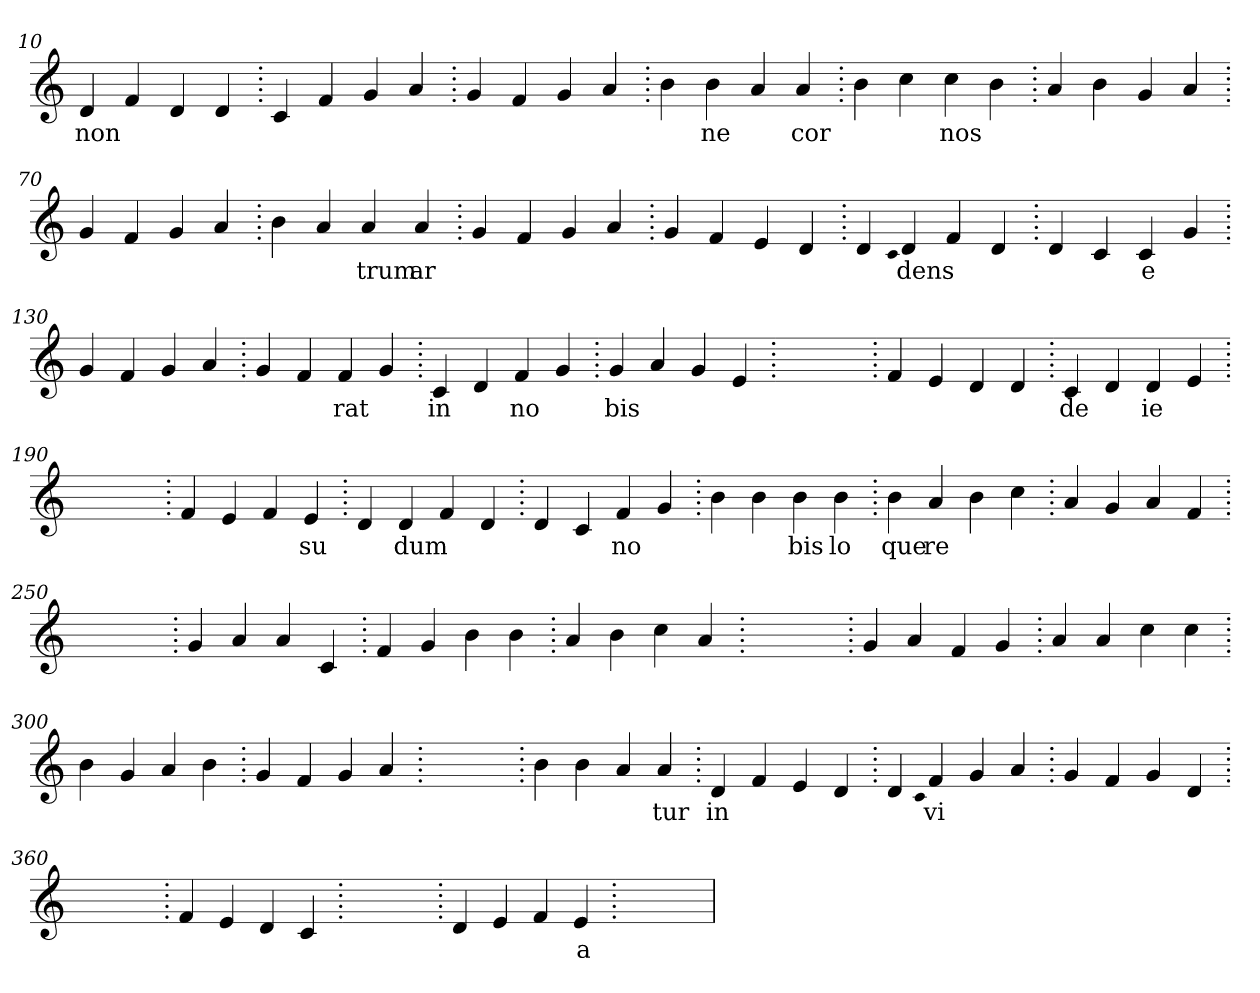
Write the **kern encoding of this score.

**kern	**text
*part1	*part1
*staff1	*staff1
*clefG2	*
=10.	=10.
4d	non
4f	.
4d	.
4d	.
=20.	=20.
4c	.
4f	.
4g	.
4a	.
=30.	=30.
4g	.
4f	.
4g	.
4a	.
=40.	=40.
4b	.
4b	ne
4a	.
4a	cor
=50.	=50.
4b	.
4cc	.
4cc	nos
4b	.
=60.	=60.
4a	.
4b	.
4g	.
4a	.
=70.	=70.
4g	.
4f	.
4g	.
4a	.
=80.	=80.
4b	.
4a	.
4a	trum
4a	ar
=90.	=90.
4g	.
4f	.
4g	.
4a	.
=100.	=100.
4g	.
4f	.
4e	.
4d	.
=110.	=110.
4d	.
qqc	.
4d	dens
4f	.
4d	.
=120.	=120.
4d	.
4c	.
4c	e
4g	.
=130.	=130.
4g	.
4f	.
4g	.
4a	.
=140.	=140.
4g	.
4f	.
4f	rat
4g	.
=150.	=150.
4c	in
4d	.
4f	no
4g	.
=160.	=160.
4g	bis
4a	.
4g	.
4e	.
=170.	=170.
1ryy	.
=170.	=170.
4f	.
4e	.
4d	.
4d	.
=180.	=180.
4c	de
4d	.
4d	ie
4e	.
=190.	=190.
1ryy	.
=190.	=190.
4f	.
4e	.
4f	.
4e	su
=200.	=200.
4d	.
4d	dum
4f	.
4d	.
=210.	=210.
4d	.
4c	.
4f	no
4g	.
=220.	=220.
4b	.
4b	.
4b	bis
4b	lo
=230.	=230.
4b	que
4a	re
4b	.
4cc	.
=240.	=240.
4a	.
4g	.
4a	.
4f	.
=250.	=250.
1ryy	.
=250.	=250.
4g	.
4a	.
4a	.
4c	.
=260.	=260.
4f	.
4g	.
4b	.
4b	.
=270.	=270.
4a	.
4b	.
4cc	.
4a	.
=280.	=280.
1ryy	.
=280.	=280.
4g	.
4a	.
4f	.
4g	.
=290.	=290.
4a	.
4a	.
4cc	.
4cc	.
=300.	=300.
4b	.
4g	.
4a	.
4b	.
=310.	=310.
4g	.
4f	.
4g	.
4a	.
=320.	=320.
1ryy	.
=320.	=320.
4b	.
4b	.
4a	.
4a	tur
=330.	=330.
4d	in
4f	.
4e	.
4d	.
=340.	=340.
4d	.
qqc	.
4f	vi
4g	.
4a	.
=350.	=350.
4g	.
4f	.
4g	.
4d	.
=360.	=360.
1ryy	.
=360.	=360.
4f	.
4e	.
4d	.
4c	.
=370.	=370.
1ryy	.
=370.	=370.
4d	.
4e	.
4f	.
4e	a
=380.	=380.
1ryy	.
=	=
*-	*-
